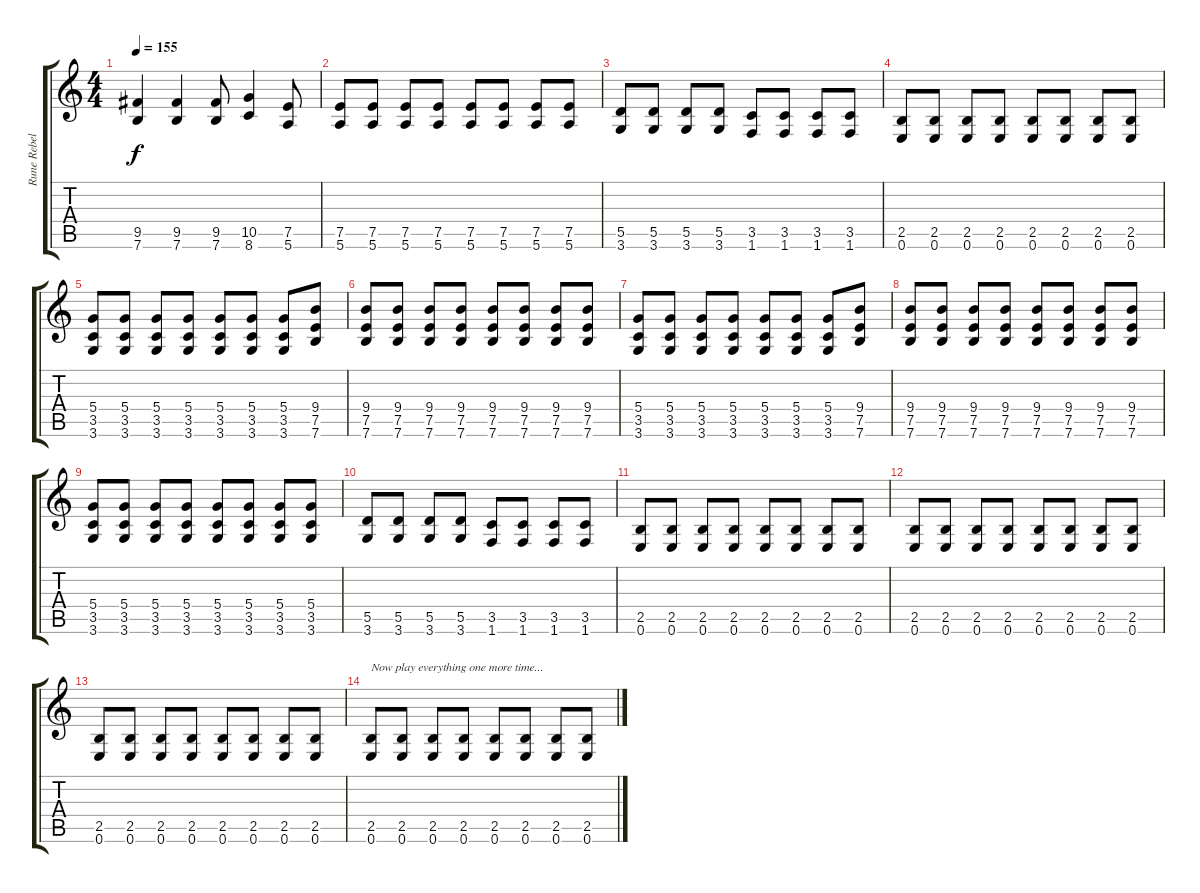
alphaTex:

\track ("Rune Rebellion" "Rune Rebel") {instrument distortionguitar}
\staff {score tabs}
\tuning (E4 B3 G3 D3 A2 E2) {hide}
\ts (4 4)
\tempo 155
\clef g2
\ks c
(9.5 7.6).4{dy f} (9.5 7.6).4 (9.5 7.6).8 (10.5 8.6).4 (7.5 5.6).8 |
(7.5 5.6).8 (7.5 5.6).8 (7.5 5.6).8 (7.5 5.6).8 (7.5 5.6).8 (7.5 5.6).8 (7.5 5.6).8 (7.5 5.6).8 |
(5.5 3.6).8 (5.5 3.6).8 (5.5 3.6).8 (5.5 3.6).8 (3.5 1.6).8 (3.5 1.6).8 (3.5 1.6).8 (3.5 1.6).8 |
(2.5 0.6).8 (2.5 0.6).8 (2.5 0.6).8 (2.5 0.6).8 (2.5 0.6).8 (2.5 0.6).8 (2.5 0.6).8 (2.5 0.6).8 |
(5.4 3.5 3.6).8 (5.4 3.5 3.6).8 (5.4 3.5 3.6).8 (5.4 3.5 3.6).8 (5.4 3.5 3.6).8 (5.4 3.5 3.6).8 (5.4 3.5 3.6).8 (9.4 7.5 7.6).8 |
(9.4 7.5 7.6).8 (9.4 7.5 7.6).8 (9.4 7.5 7.6).8 (9.4 7.5 7.6).8 (9.4 7.5 7.6).8 (9.4 7.5 7.6).8 (9.4 7.5 7.6).8 (9.4 7.5 7.6).8 |
(5.4 3.5 3.6).8 (5.4 3.5 3.6).8 (5.4 3.5 3.6).8 (5.4 3.5 3.6).8 (5.4 3.5 3.6).8 (5.4 3.5 3.6).8 (5.4 3.5 3.6).8 (9.4 7.5 7.6).8 |
(9.4 7.5 7.6).8 (9.4 7.5 7.6).8 (9.4 7.5 7.6).8 (9.4 7.5 7.6).8 (9.4 7.5 7.6).8 (9.4 7.5 7.6).8 (9.4 7.5 7.6).8 (9.4 7.5 7.6).8 |
(5.4 3.5 3.6).8 (5.4 3.5 3.6).8 (5.4 3.5 3.6).8 (5.4 3.5 3.6).8 (5.4 3.5 3.6).8 (5.4 3.5 3.6).8 (5.4 3.5 3.6).8 (5.4 3.5 3.6).8 |
(5.5 3.6).8 (5.5 3.6).8 (5.5 3.6).8 (5.5 3.6).8 (3.5 1.6).8 (3.5 1.6).8 (3.5 1.6).8 (3.5 1.6).8 |
(2.5 0.6).8 (2.5 0.6).8 (2.5 0.6).8 (2.5 0.6).8 (2.5 0.6).8 (2.5 0.6).8 (2.5 0.6).8 (2.5 0.6).8 |
(2.5 0.6).8 (2.5 0.6).8 (2.5 0.6).8 (2.5 0.6).8 (2.5 0.6).8 (2.5 0.6).8 (2.5 0.6).8 (2.5 0.6).8 |
(2.5 0.6).8 (2.5 0.6).8 (2.5 0.6).8 (2.5 0.6).8 (2.5 0.6).8 (2.5 0.6).8 (2.5 0.6).8 (2.5 0.6).8 |
(2.5 0.6).8{txt "Now play everything one more time..."} (2.5 0.6).8 (2.5 0.6).8 (2.5 0.6).8 (2.5 0.6).8 (2.5 0.6).8 (2.5 0.6).8 (2.5 0.6).8
